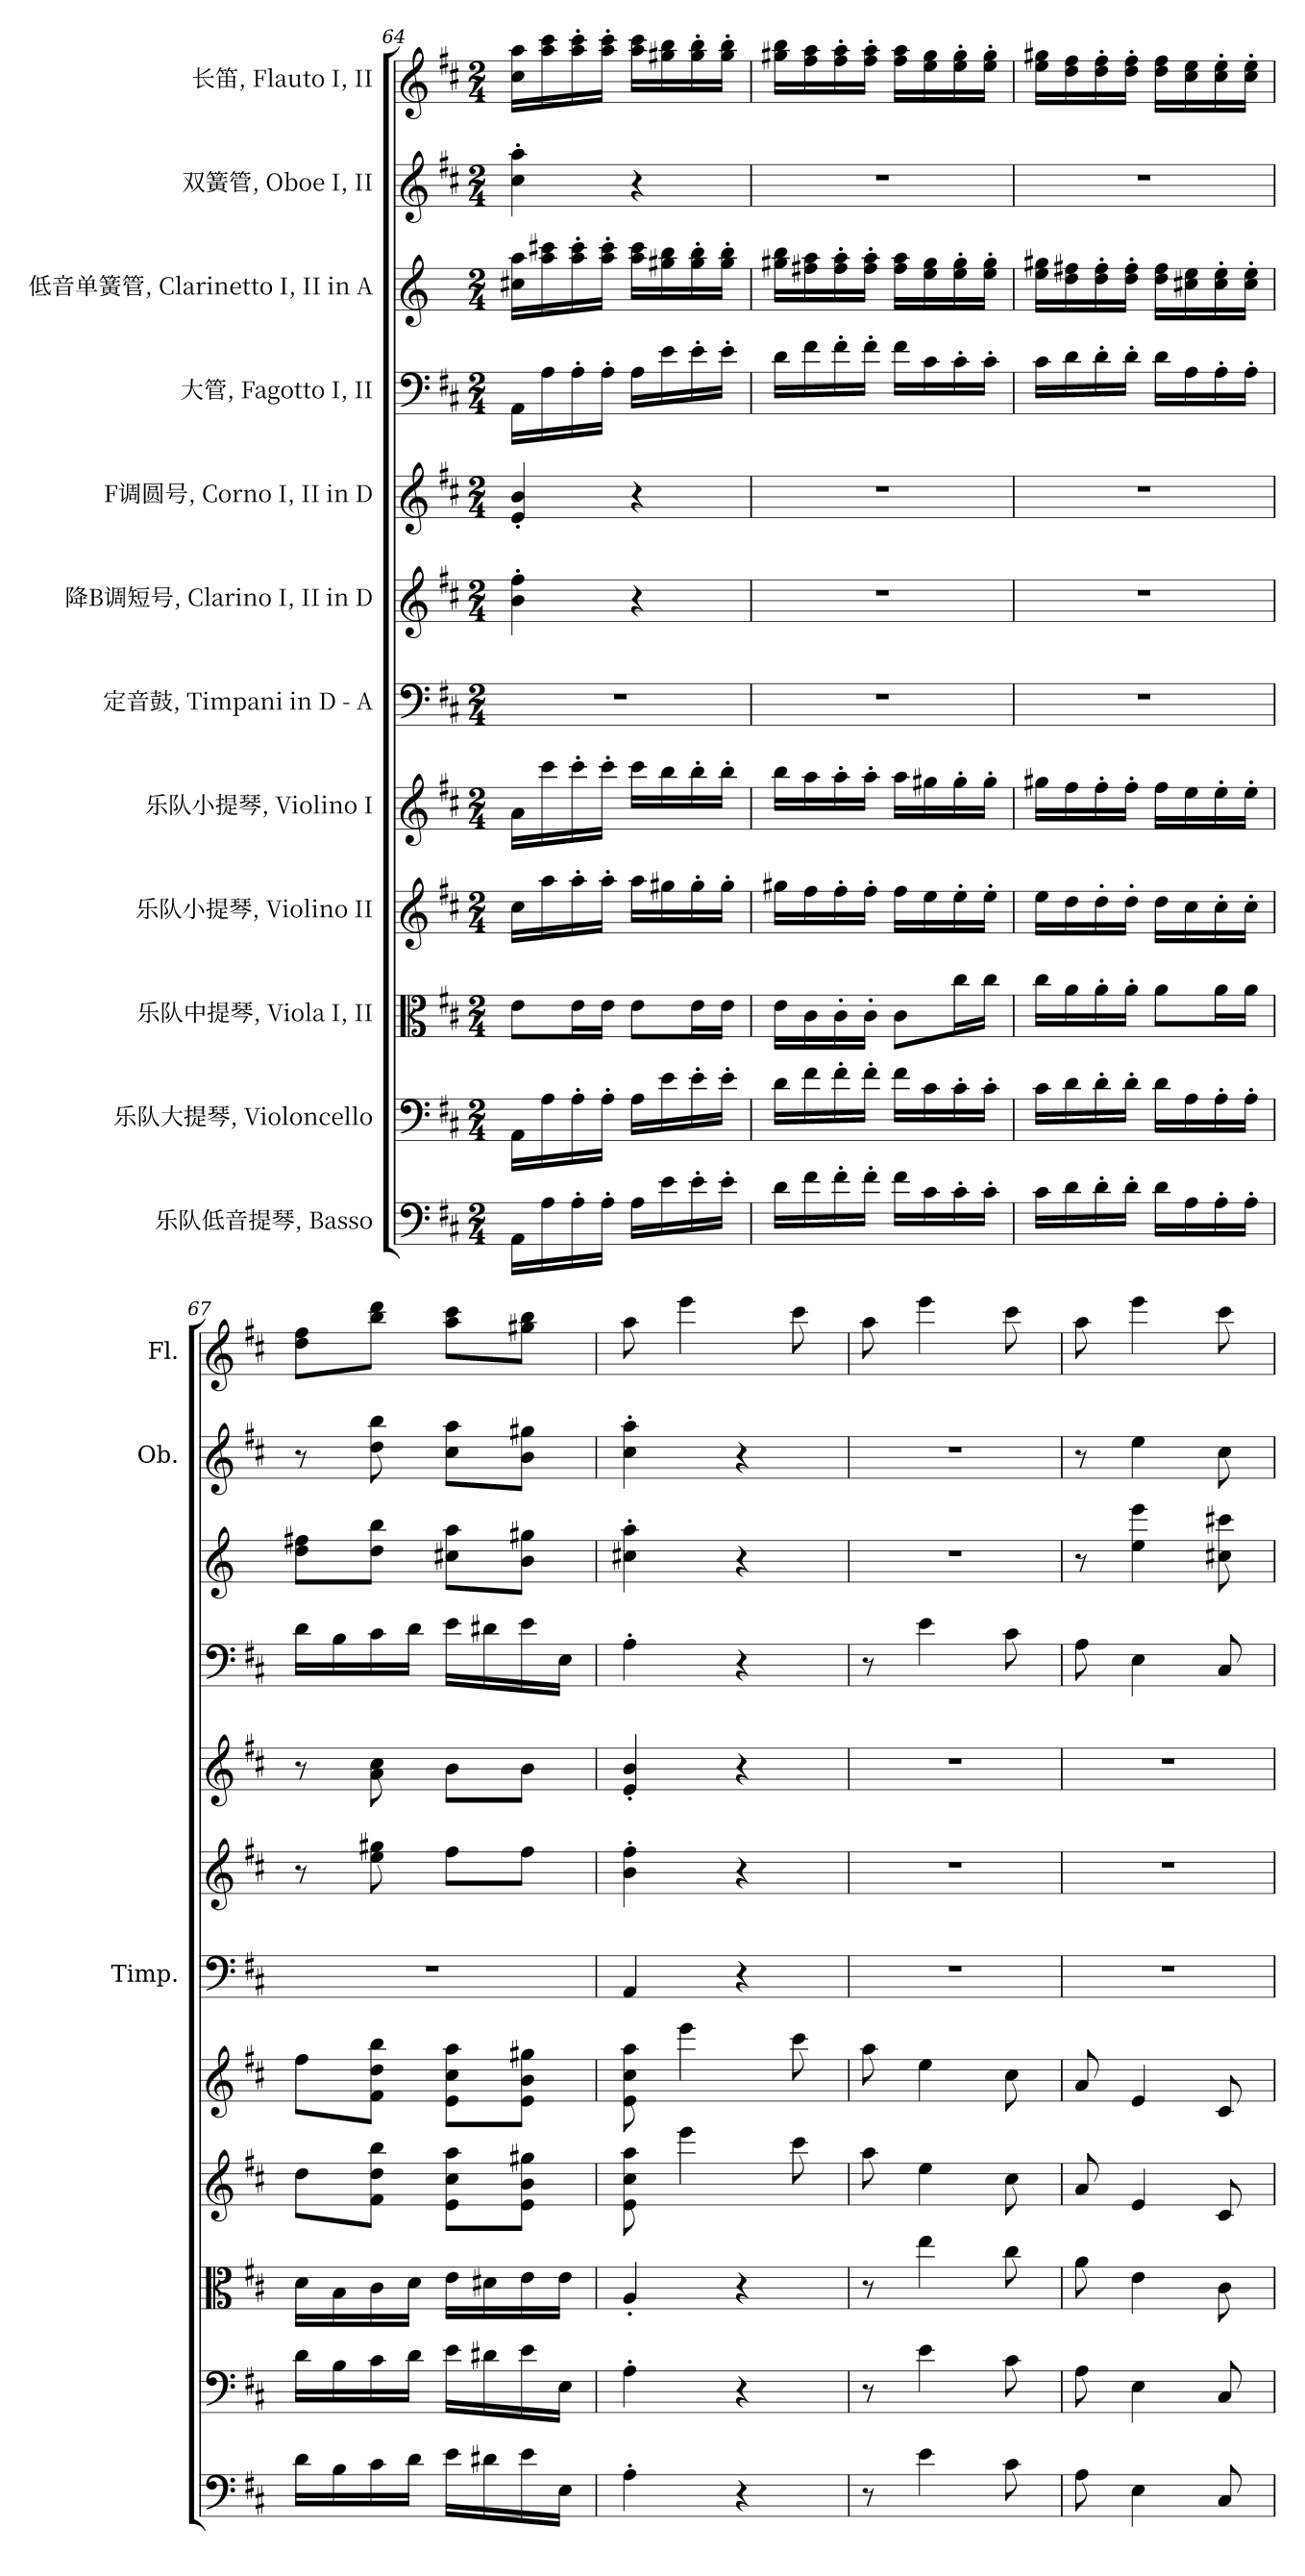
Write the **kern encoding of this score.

**kern	**kern	**kern	**kern	**kern	**kern	**kern	**kern	**kern	**kern	**kern	**kern
*part12	*part11	*part10	*part9	*part8	*part7	*part6	*part5	*part4	*part3	*part2	*part1
*staff12	*staff11	*staff10	*staff9	*staff8	*staff7	*staff6	*staff5	*staff4	*staff3	*staff2	*staff1
*I"乐队低音提琴, Basso	*I"乐队大提琴, Violoncello	*I"乐队中提琴, Viola I, II	*I"乐队小提琴, Violino II	*I"乐队小提琴, Violino I	*I"定音鼓, Timpani in D - A	*I"降B调短号, Clarino I, II in D	*I"F调圆号, Corno I, II in D	*I"大管, Fagotto I, II	*I"低音单簧管, Clarinetto I, II in A	*I"双簧管, Oboe I, II	*I"长笛, Flauto I, II
*	*	*	*	*	*I'Timp.	*	*	*	*	*I'Ob.	*I'Fl.
*clefF4	*clefF4	*clefC3	*clefG2	*clefG2	*clefF4	*clefG2	*clefG2	*clefF4	*clefG2	*clefG2	*clefG2
*ITrd7c12	*	*	*	*	*	*ITrd1c2	*ITrd4c7	*	*ITrd8c14	*	*
*k[f#c#]	*k[f#c#]	*k[f#c#]	*k[f#c#]	*k[f#c#]	*k[f#c#]	*k[]	*k[f#]	*k[f#c#]	*k[]	*k[f#c#]	*k[f#c#]
*M2/4	*M2/4	*M2/4	*M2/4	*M2/4	*M2/4	*M2/4	*M2/4	*M2/4	*M2/4	*M2/4	*M2/4
=64	=64	=64	=64	=64	=64	=64	=64	=64	=64	=64	=64
16AAA\LL	16AA\LL	8e\L	16cc#\LL	16a\LL	2r	4a\' 4ee\'	4A/' 4e/'	16AA\LL	16c#X\ 16a\LL	4cc#\' 4aa\'	16cc#\ 16aa\LL
16AA\	16A\	.	16aa\	16ccc#\	.	.	.	16A\	16a\ 16cc#X\	.	16aa\ 16ccc#\
16AA'\	16A'\	16e\L	16aa'\	16ccc#'\	.	.	.	16A'\	16a\' 16cc#\'	.	16aa\' 16ccc#\'
16AA'\JJ	16A'\JJ	16e\JJ	16aa'\JJ	16ccc#'\JJ	.	.	.	16A'\JJ	16a\' 16cc#\'JJ	.	16aa\' 16ccc#\'JJ
16AA\LL	16A\LL	8e\L	16aa\LL	16ccc#\LL	.	4r	4r	16A\LL	16a\ 16cc#\LL	4r	16aa\ 16ccc#\LL
16E\	16e\	.	16gg#X\	16bb\	.	.	.	16e\	16g#X\ 16b\	.	16gg#X\ 16bb\
16E'\	16e'\	16e\L	16gg#'\	16bb'\	.	.	.	16e'\	16g#\' 16b\'	.	16gg#\' 16bb\'
16E'\JJ	16e'\JJ	16e\JJ	16gg#'\JJ	16bb'\JJ	.	.	.	16e'\JJ	16g#\' 16b\'JJ	.	16gg#\' 16bb\'JJ
=65	=65	=65	=65	=65	=65	=65	=65	=65	=65	=65	=65
16D\LL	16d\LL	16e\LL	16gg#X\LL	16bb\LL	2r	2r	2r	16d\LL	16g#X\ 16b\LL	2r	16gg#X\ 16bb\LL
16F#\	16f#\	16c#\	16ff#\	16aa\	.	.	.	16f#\	16f#X\ 16a\	.	16ff#\ 16aa\
16F#'\	16f#'\	16c#'\	16ff#'\	16aa'\	.	.	.	16f#'\	16f#\' 16a\'	.	16ff#\' 16aa\'
16F#'\JJ	16f#'\JJ	16c#'\JJ	16ff#'\JJ	16aa'\JJ	.	.	.	16f#'\JJ	16f#\' 16a\'JJ	.	16ff#\' 16aa\'JJ
16F#\LL	16f#\LL	8c#\L	16ff#\LL	16aa\LL	.	.	.	16f#\LL	16f#\ 16a\LL	.	16ff#\ 16aa\LL
16C#\	16c#\	.	16ee\	16gg#X\	.	.	.	16c#\	16e\ 16g#\	.	16ee\ 16gg#\
16C#'\	16c#'\	16cc#\L	16ee'\	16gg#'\	.	.	.	16c#'\	16e\' 16g#\'	.	16ee\' 16gg#\'
16C#'\JJ	16c#'\JJ	16cc#\JJ	16ee'\JJ	16gg#'\JJ	.	.	.	16c#'\JJ	16e\' 16g#\'JJ	.	16ee\' 16gg#\'JJ
!!LO:PB:g=z
=66	=66	=66	=66	=66	=66	=66	=66	=66	=66	=66	=66
16C#\LL	16c#\LL	16cc#\LL	16ee\LL	16gg#X\LL	2r	2r	2r	16c#\LL	16e\ 16g#X\LL	2r	16ee\ 16gg#X\LL
16D\	16d\	16a\	16dd\	16ff#\	.	.	.	16d\	16d\ 16f#X\	.	16dd\ 16ff#\
16D'\	16d'\	16a'\	16dd'\	16ff#'\	.	.	.	16d'\	16d\' 16f#\'	.	16dd\' 16ff#\'
16D'\JJ	16d'\JJ	16a'\JJ	16dd'\JJ	16ff#'\JJ	.	.	.	16d'\JJ	16d\' 16f#\'JJ	.	16dd\' 16ff#\'JJ
16D\LL	16d\LL	8a\L	16dd\LL	16ff#\LL	.	.	.	16d\LL	16d\ 16f#\LL	.	16dd\ 16ff#\LL
16AA\	16A\	.	16cc#\	16ee\	.	.	.	16A\	16c#X\ 16e\	.	16cc#\ 16ee\
16AA'\	16A'\	16a\L	16cc#'\	16ee'\	.	.	.	16A'\	16c#\' 16e\'	.	16cc#\' 16ee\'
16AA'\JJ	16A'\JJ	16a\JJ	16cc#'\JJ	16ee'\JJ	.	.	.	16A'\JJ	16c#\' 16e\'JJ	.	16cc#\' 16ee\'JJ
=67	=67	=67	=67	=67	=67	=67	=67	=67	=67	=67	=67
16D\LL	16d\LL	16d\LL	8dd\L	8ff#\L	2r	8r	8r	16d\LL	8d\ 8f#X\L	8r	8dd\ 8ff#\L
16BB\	16B\	16B\	.	.	.	.	.	16B\	.	.	.
16C#\	16c#\	16c#\	8f#\ 8dd\ 8bb\J	8f#\ 8dd\ 8bb\J	.	8dd\ 8ff#X\	8d\ 8f#\	16c#\	8d\ 8b\J	8dd\ 8bb\	8bb\ 8ddd\J
16D\JJ	16d\JJ	16d\JJ	.	.	.	.	.	16d\JJ	.	.	.
16E\LL	16e\LL	16e\LL	8e\ 8cc#\ 8aa\L	8e\ 8cc#\ 8aa\L	.	8ee\L	8e\L	16e\LL	8c#X\ 8a\L	8cc#\ 8aa\L	8aa\ 8ccc#\L
16D#X\	16d#X\	16d#X\	.	.	.	.	.	16d#X\	.	.	.
16E\	16e\	16e\	8e\ 8b\ 8gg#X\J	8e\ 8b\ 8gg#X\J	.	8ee\J	8e\J	16e\	8B\ 8g#X\J	8b\ 8gg#X\J	8gg#X\ 8bb\J
16EE\JJ	16E\JJ	16e\JJ	.	.	.	.	.	16E\JJ	.	.	.
=68	=68	=68	=68	=68	=68	=68	=68	=68	=68	=68	=68
4AA'\	4A'\	4A'/	8e\ 8cc#\ 8aa\	8e\ 8cc#\ 8aa\	4AA/	4a\' 4ee\'	4A/' 4e/'	4A'\	4c#X\' 4a\'	4cc#\' 4aa\'	8aa\
.	.	.	4eee\	4eee\	.	.	.	.	.	.	4eee\
4r	4r	4r	.	.	4r	4r	4r	4r	4r	4r	.
.	.	.	8ccc#\	8ccc#\	.	.	.	.	.	.	8ccc#\
=69	=69	=69	=69	=69	=69	=69	=69	=69	=69	=69	=69
8r	8r	8r	8aa\	8aa\	2r	2r	2r	8r	2r	2r	8aa\
4E\	4e\	4ee\	4ee\	4ee\	.	.	.	4e\	.	.	4eee\
8C#\	8c#\	8cc#\	8cc#\	8cc#\	.	.	.	8c#\	.	.	8ccc#\
=70	=70	=70	=70	=70	=70	=70	=70	=70	=70	=70	=70
8AA\	8A\	8a\	8a/	8a/	2r	2r	2r	8A\	8r	8r	8aa\
4EE\	4E\	4e\	4e/	4e/	.	.	.	4E\	4e\ 4ee\	4ee\	4eee\
8CC#/	8C#/	8c#\	8c#/	8c#/	.	.	.	8C#/	8c#X\ 8cc#X\	8cc#\	8ccc#\
=	=	=	=	=	=	=	=	=	=	=	=
*-	*-	*-	*-	*-	*-	*-	*-	*-	*-	*-	*-
